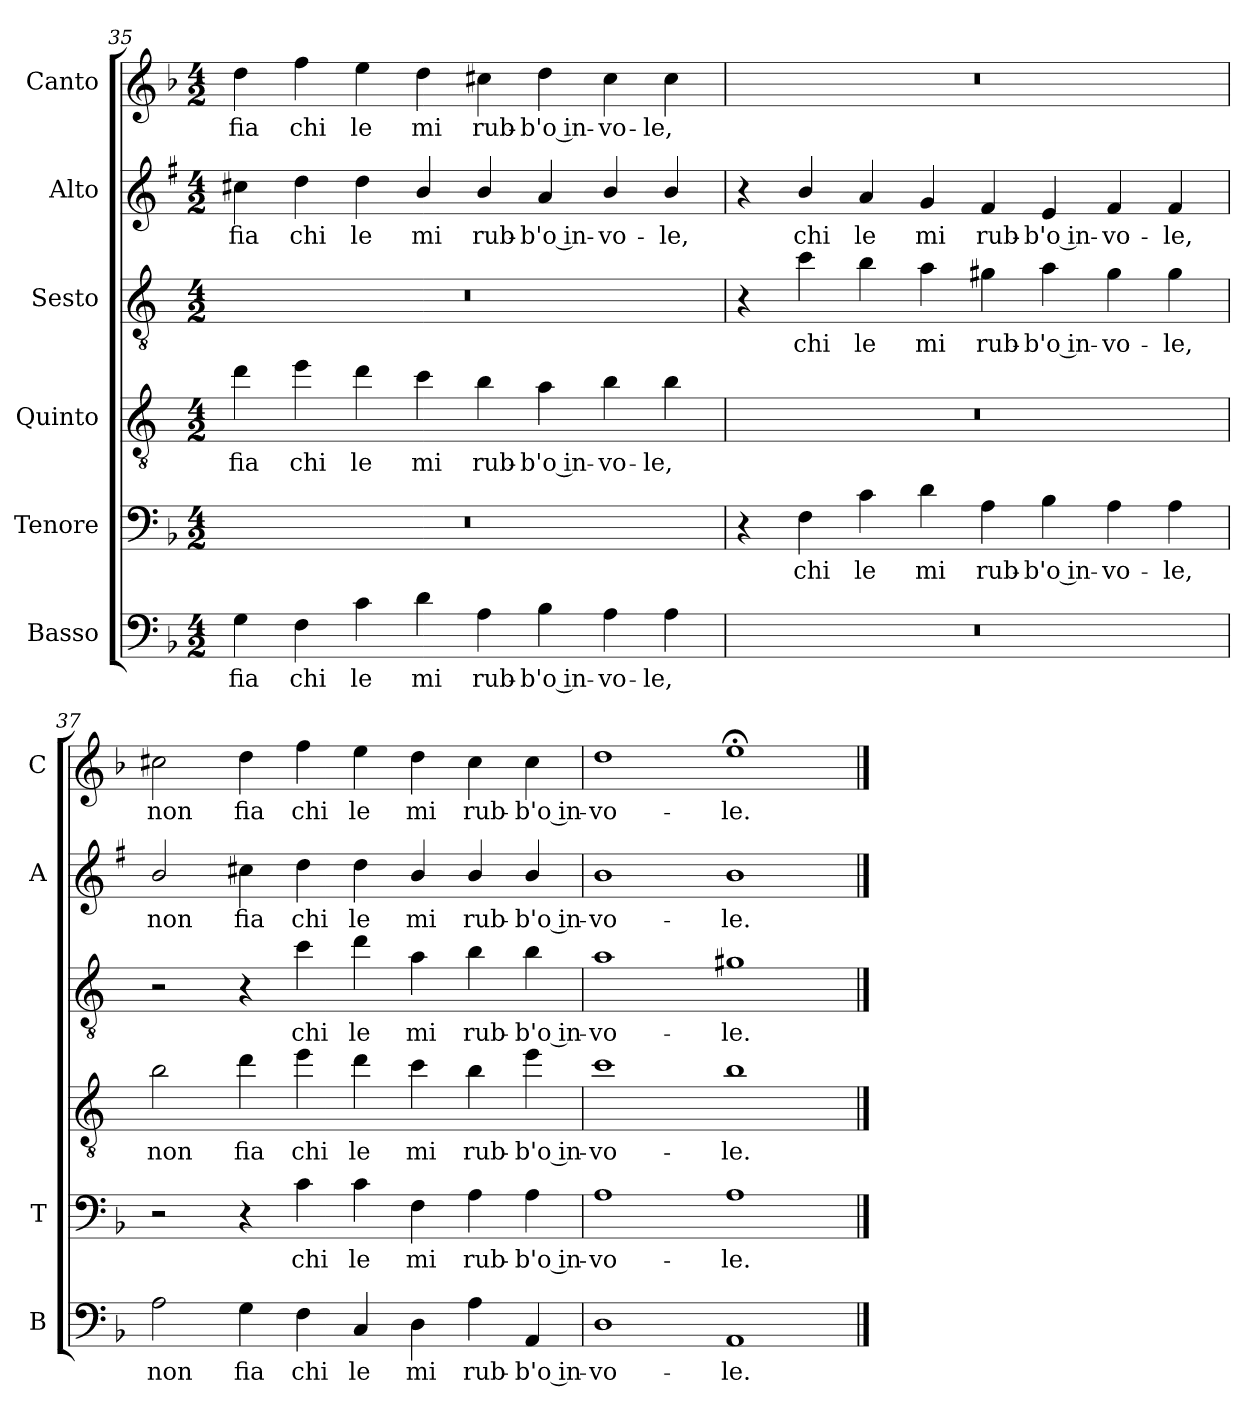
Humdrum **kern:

**kern	**text	**kern	**text	**kern	**text	**kern	**text	**kern	**text	**kern	**text
*part6	*part6	*part5	*part5	*part4	*part4	*part3	*part3	*part2	*part2	*part1	*part1
*staff6	*staff6	*staff5	*staff5	*staff4	*staff4	*staff3	*staff3	*staff2	*staff2	*staff1	*staff1
*I"Basso	*	*I"Tenore	*	*I"Quinto	*	*I"Sesto	*	*I"Alto	*	*I"Canto	*
*I'B	*	*I'T	*	*	*	*	*	*I'A	*	*I'C	*
*clefF4	*	*clefF4	*	*clefGv2	*	*clefGv2	*	*clefG2	*	*clefG2	*
*	*	*	*	*ITrd4c7	*	*ITrd4c7	*	*ITrd1c2	*	*	*
*k[b-]	*	*k[b-]	*	*k[b-]	*	*k[b-]	*	*k[b-]	*	*k[b-]	*
*F:	*	*F:	*	*F:	*	*F:	*	*F:	*	*F:	*
*M4/2	*	*M4/2	*	*M4/2	*	*M4/2	*	*M4/2	*	*M4/2	*
=35	=35	=35	=35	=35	=35	=35	=35	=35	=35	=35	=35
!	!LO:LY:b	!	!	!	!LO:LY:b	!	!	!	!LO:LY:b	!	!LO:LY:b
4G\	fia	0r	.	4g\	fia	0r	.	4bn\	fia	4dd\	fia
!	!LO:LY:b	!	!	!	!LO:LY:b	!	!	!	!LO:LY:b	!	!LO:LY:b
4F\	chi	.	.	4a\	chi	.	.	4cc\	chi	4ff\	chi
!	!LO:LY:b	!	!	!	!LO:LY:b	!	!	!	!LO:LY:b	!	!LO:LY:b
4c\	le	.	.	4g\	le	.	.	4cc\	le	4ee\	le
!	!LO:LY:b	!	!	!	!LO:LY:b	!	!	!	!LO:LY:b	!	!LO:LY:b
4d\	mi	.	.	4f\	mi	.	.	4a/	mi	4dd\	mi
!	!LO:LY:b	!	!	!	!LO:LY:b	!	!	!	!LO:LY:b	!	!LO:LY:b
4A\	rub-	.	.	4e\	rub-	.	.	4a/	rub-	4cc#X\	rub-
!	!LO:LY:b	!	!	!	!LO:LY:b	!	!	!	!LO:LY:b	!	!LO:LY:b
4B-\	-b'o in-	.	.	4d\	-b'o in-	.	.	4g/	-b'o in-	4dd\	-b'o in-
!	!LO:LY:b	!	!	!	!LO:LY:b	!	!	!	!LO:LY:b	!	!LO:LY:b
4A\	-vo-	.	.	4e\	-vo-	.	.	4a/	-vo-	4cc#\	-vo-
!	!LO:LY:b	!	!	!	!LO:LY:b	!	!	!	!LO:LY:b	!	!LO:LY:b
4A\	-le,	.	.	4e\	-le,	.	.	4a/	-le,	4cc#\	-le,
!!LO:LB:g=z
=36	=36	=36	=36	=36	=36	=36	=36	=36	=36	=36	=36
0r	.	4r	.	0r	.	4r	.	4r	.	0r	.
!	!	!	!LO:LY:b	!	!	!	!LO:LY:b	!	!LO:LY:b	!	!
.	.	4F\	chi	.	.	4f\	chi	4a/	chi	.	.
!	!	!	!LO:LY:b	!	!	!	!LO:LY:b	!	!LO:LY:b	!	!
.	.	4c\	le	.	.	4e\	le	4g/	le	.	.
!	!	!	!LO:LY:b	!	!	!	!LO:LY:b	!	!LO:LY:b	!	!
.	.	4d\	mi	.	.	4d\	mi	4f/	mi	.	.
!	!	!	!LO:LY:b	!	!	!	!LO:LY:b	!	!LO:LY:b	!	!
.	.	4A\	rub-	.	.	4c#X\	rub-	4e/	rub-	.	.
!	!	!	!LO:LY:b	!	!	!	!LO:LY:b	!	!LO:LY:b	!	!
.	.	4B-\	-b'o in-	.	.	4d\	-b'o in-	4d/	-b'o in-	.	.
!	!	!	!LO:LY:b	!	!	!	!LO:LY:b	!	!LO:LY:b	!	!
.	.	4A\	-vo-	.	.	4c#\	-vo-	4e/	-vo-	.	.
!	!	!	!LO:LY:b	!	!	!	!LO:LY:b	!	!LO:LY:b	!	!
.	.	4A\	-le,	.	.	4c#\	-le,	4e/	-le,	.	.
=37	=37	=37	=37	=37	=37	=37	=37	=37	=37	=37	=37
!	!LO:LY:b	!	!	!	!LO:LY:b	!	!	!	!LO:LY:b	!	!LO:LY:b
2A\	non	2r	.	2e\	non	2r	.	2a/	non	2cc#X\	non
!	!LO:LY:b	!	!	!	!LO:LY:b	!	!	!	!LO:LY:b	!	!LO:LY:b
4G\	fia	4r	.	4g\	fia	4r	.	4bn\	fia	4dd\	fia
!	!LO:LY:b	!	!LO:LY:b	!	!LO:LY:b	!	!LO:LY:b	!	!LO:LY:b	!	!LO:LY:b
4F\	chi	4c\	chi	4a\	chi	4f\	chi	4cc\	chi	4ff\	chi
!	!LO:LY:b	!	!LO:LY:b	!	!LO:LY:b	!	!LO:LY:b	!	!LO:LY:b	!	!LO:LY:b
4C/	le	4c\	le	4g\	le	4g\	le	4cc\	le	4ee\	le
!	!LO:LY:b	!	!LO:LY:b	!	!LO:LY:b	!	!LO:LY:b	!	!LO:LY:b	!	!LO:LY:b
4D\	mi	4F\	mi	4f\	mi	4d\	mi	4a/	mi	4dd\	mi
!	!LO:LY:b	!	!LO:LY:b	!	!LO:LY:b	!	!LO:LY:b	!	!LO:LY:b	!	!LO:LY:b
4A\	rub-	4A\	rub-	4e\	rub-	4e\	rub-	4a/	rub-	4cc#\	rub-
!	!LO:LY:b	!	!LO:LY:b	!	!LO:LY:b	!	!LO:LY:b	!	!LO:LY:b	!	!LO:LY:b
4AA/	-b'o in-	4A\	-b'o in-	4a\	-b'o in-	4e\	-b'o in-	4a/	-b'o in-	4cc#\	-b'o in-
=38	=38	=38	=38	=38	=38	=38	=38	=38	=38	=38	=38
!	!LO:LY:b	!	!LO:LY:b	!	!LO:LY:b	!	!LO:LY:b	!	!LO:LY:b	!	!LO:LY:b
1D	-vo-	1A	-vo-	1f	-vo-	1d	-vo-	1a	-vo-	1dd	-vo-
!	!LO:LY:b	!	!LO:LY:b	!	!LO:LY:b	!	!LO:LY:b	!	!LO:LY:b	!	!LO:LY:b
1AA	-le.	1A	-le.	1e	-le.	1c#X	-le.	1a	-le.	1ee;<	-le.
==	==	==	==	==	==	==	==	==	==	==	==
*-	*-	*-	*-	*-	*-	*-	*-	*-	*-	*-	*-
